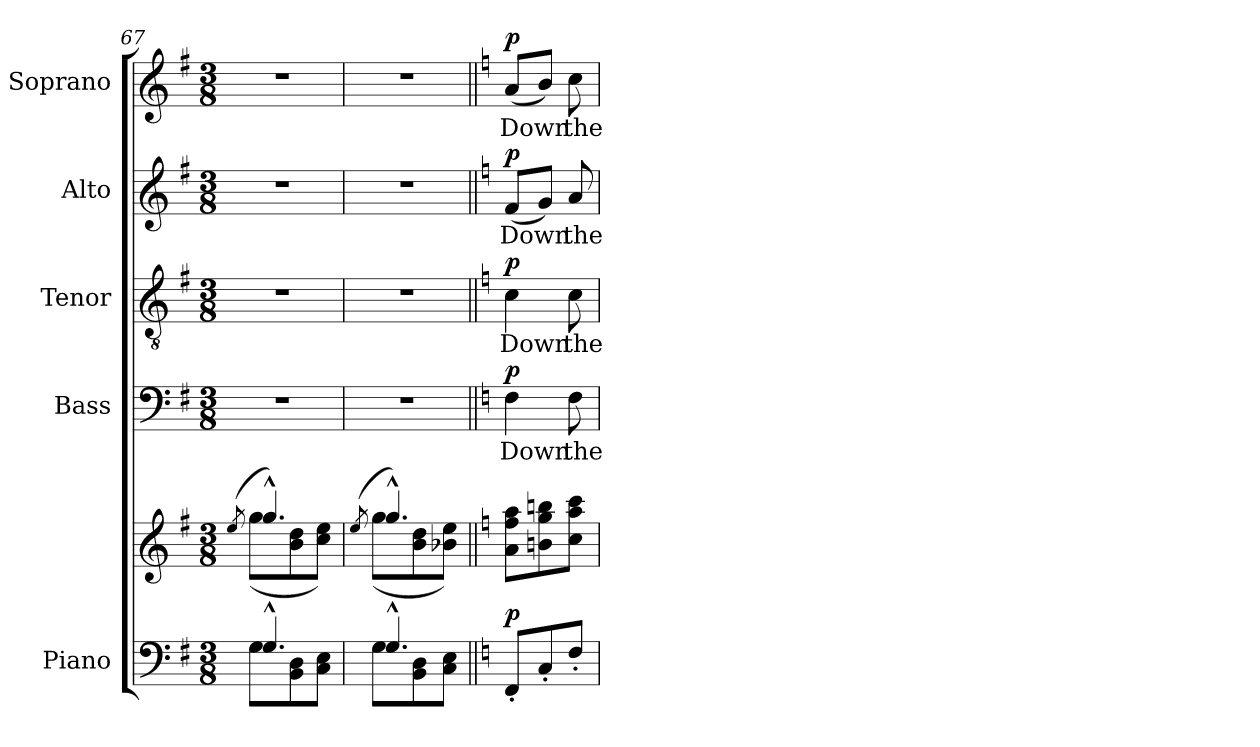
**kern	**kern	**dynam	**kern	**text	**dynam	**kern	**text	**dynam	**kern	**text	**dynam	**kern	**text	**dynam
*part5	*part5	*part5	*part4	*part4	*part4	*part3	*part3	*part3	*part2	*part2	*part2	*part1	*part1	*part1
*staff6	*staff5	*staff5/6	*staff4	*staff4	*staff4	*staff3	*staff3	*staff3	*staff2	*staff2	*staff2	*staff1	*staff1	*staff1
*I"Piano	*	*	*I"Bass	*	*	*I"Tenor	*	*	*I"Alto	*	*	*I"Soprano	*	*
*I'Pno	*	*	*	*	*	*	*	*	*	*	*	*	*	*
*clefF4	*clefG2	*	*clefF4	*	*	*clefGv2	*	*	*clefG2	*	*	*clefG2	*	*
*k[f#]	*k[f#]	*	*k[f#]	*	*	*k[f#]	*	*	*k[f#]	*	*	*k[f#]	*	*
*M3/8	*M3/8	*	*M3/8	*	*	*M3/8	*	*	*M3/8	*	*	*M3/8	*	*
=67	=67	=67	=67	=67	=67	=67	=67	=67	=67	=67	=67	=67	=67	=67
.	(<8qee/	.	.	.	.	.	.	.	.	.	.	.	.	.
*^	*^	*	*	*	*	*	*	*	*	*	*	*	*	*
!	!LO:N:head=solid	!	!LO:N:head=solid	!	!	!	!	!	!	!	!	!	!	!	!	!
4.G^^/	8G\L	4.gg^^/)	(>8gg\L	.	4.r	.	.	4.r	.	.	4.r	.	.	4.r	.	.
.	8BB\ 8D\	.	8b\ 8dd\	.	.	.	.	.	.	.	.	.	.	.	.	.
.	8C\ 8E\J	.	8cc\ 8ee\J)	.	.	.	.	.	.	.	.	.	.	.	.	.
=68	=68	=68	=68	=68	=68	=68	=68	=68	=68	=68	=68	=68	=68	=68	=68	=68
.	.	(<8qee/	.	.	.	.	.	.	.	.	.	.	.	.	.	.
!	!LO:N:head=solid	!	!	!	!	!	!	!	!	!	!	!	!	!	!	!
4.G^^/	8G\L	4.gg^^/)	(>8gg\L	.	4.r	.	.	4.r	.	.	4.r	.	.	4.r	.	.
.	8BB\ 8D\	.	8b\ 8dd\	.	.	.	.	.	.	.	.	.	.	.	.	.
.	8C\ 8E\J	.	8b-X\ 8ee\J)	.	.	.	.	.	.	.	.	.	.	.	.	.
*v	*v	*	*	*	*	*	*	*	*	*	*	*	*	*	*	*
*	*v	*v	*	*	*	*	*	*	*	*	*	*	*	*	*
=69||	=69||	=69||	=69||	=69||	=69||	=69||	=69||	=69||	=69||	=69||	=69||	=69||	=69||	=69||
!!LO:REH:place=s1:a:B:fs=14:t=D
*k[]	*k[]	*	*k[]	*	*	*k[]	*	*	*k[]	*	*	*k[]	*	*
*	*	*	*	*	*	*	*	*	*	*	*	*MM76	*	*
*^	*^	*	*	*	*	*	*	*	*	*	*	*	*	*
!	!	!LO:TX:a:B:t=D	!	!	!	!	!	!	!	!	!	!	!	!	!	!
!	!	!	!	!LO:DY:a=2	!	!LO:LY:b	!LO:DY:a	!	!LO:LY:b	!LO:DY:a	!	!LO:LY:b	!LO:DY:a	!	!LO:LY:b	!LO:DY:a
*v	*v	*	*	*	*	*	*	*	*	*	*	*	*	*	*	*
*	*v	*v	*	*	*	*	*	*	*	*	*	*	*	*	*
8FF'/L	8a\ 8ff\ 8aa\L	p	4F\	Down	p	4c\	Down	p	(<8f/L	Down	p	(<8a/L	Down	p
8C'/	8bn\ 8gg\ 8bbn\	.	.	.	.	.	.	.	8g/J)	.	.	8b/J)	.	.
!	!	!	!	!LO:LY:b	!	!	!LO:LY:b	!	!	!LO:LY:b	!	!	!LO:LY:b	!
8F'/J	8cc\ 8aa\ 8ccc\J	.	8F\	the	.	8c\	the	.	8a/	the	.	8cc\	the	.
=	=	=	=	=	=	=	=	=	=	=	=	=	=	=
*-	*-	*-	*-	*-	*-	*-	*-	*-	*-	*-	*-	*-	*-	*-
